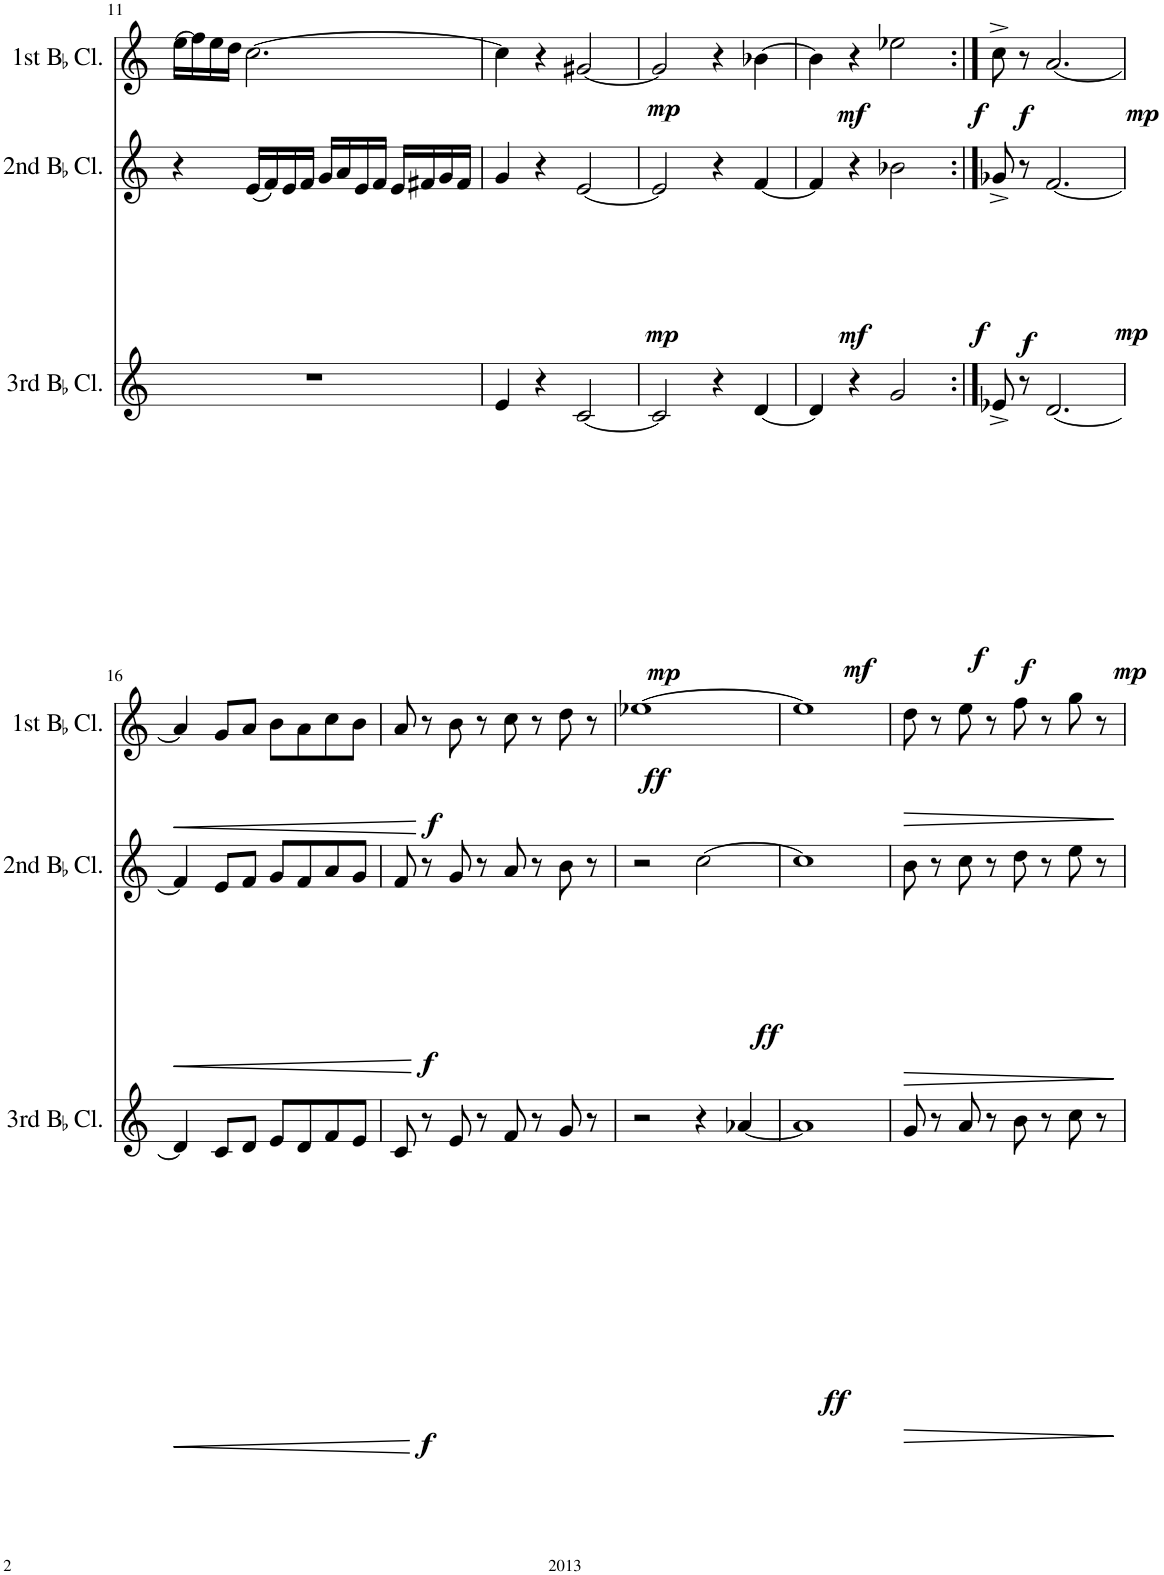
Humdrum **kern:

**kern	**dynam	**kern	**dynam	**kern	**dynam
*part3	*part3	*part2	*part2	*part1	*part1
*staff3	*staff3	*staff2	*staff2	*staff1	*staff1
*I"3rd BaccidentalFlat Clarinet	*	*I"2nd BaccidentalFlat Clarinet	*	*I"1st BaccidentalFlat Clarinet	*
*I'3rd BaccidentalFlat Cl.	*	*I'2nd BaccidentalFlat Cl.	*	*I'1st BaccidentalFlat Cl.	*
!!LO:PB:g=z
*clefG2	*	*clefG2	*	*clefG2	*
*Trd1c2	*	*Trd1c2	*	*Trd1c2	*
*k[]	*	*k[]	*	*k[]	*
*	*	*	*	*M4/4	*
=11	=11	=11	=11	=11	=11
1r	.	4r	.	(16ee\LL	.
.	.	.	.	16ff\)	.
.	.	.	.	16ee\	.
.	.	.	.	16dd\JJ	.
.	.	(16e/LL	.	[2.cc\	.
.	.	16f/)	.	.	.
.	.	16e/	.	.	.
.	.	16f/JJ	.	.	.
.	.	16g/LL	.	.	.
.	.	16a/	.	.	.
.	.	16e/	.	.	.
.	.	16f/JJ	.	.	.
.	.	16e/LL	.	.	.
.	.	16f#X/	.	.	.
.	.	16g/	.	.	.
.	.	16f#/JJ	.	.	.
=12	=12	=12	=12	=12	=12
4e/	.	4g/	.	4cc\]	.
4r	.	4r	.	4r	.
!	!LO:DY:b	!	!LO:DY:b	!	!LO:DY:b
[2c/	mp	[2e/	mp	[2g#X/	mp
=13	=13	=13	=13	=13	=13
2c/]	.	2e/]	.	2g#/]	.
4r	.	4r	.	4r	.
!	!LO:DY:b	!	!LO:DY:b	!	!LO:DY:b
[4d/	mf	[4f/	mf	[4b-X\	mf
=14	=14	=14	=14	=14	=14
4d/]	.	4f/]	.	4b-\]	.
4r	.	4r	.	4r	.
!	!LO:DY:b	!	!LO:DY:b	!	!LO:DY:b
2g/	f	2b-X\	f	2ee-X\	f
=15:|!	=15:|!	=15:|!	=15:|!	=15:|!	=15:|!
!	!LO:DY:b	!	!LO:DY:b	!	!LO:DY:b
8e-X^/	f	8g-X^/	f	8cc^\	f
8r	.	8r	.	8r	.
!	!LO:DY:b	!	!LO:DY:b	!	!LO:DY:b
[2.d/	mp	[2.f/	mp	[2.a/	mp
!!LO:LB:g=z
=16	=16	=16	=16	=16	=16
!	!LO:HP:b	!	!LO:HP:b	!	!LO:HP:b
4d/]	<	4f/]	<	4a/]	<
8c/L	.	8e/L	.	8g/L	.
8d/J	.	8f/J	.	8a/J	.
8e/L	.	8g/L	.	8b\L	.
8d/	.	8f/	.	8a\	.
8f/	.	8a/	.	8cc\	.
8e/J	.	8g/J	.	8b\J	.
.	[	.	[	.	[
=17	=17	=17	=17	=17	=17
!	!LO:DY:b	!	!LO:DY:b	!	!LO:DY:b
8c/	f	8f/	f	8a/	f
8r	.	8r	.	8r	.
8e/	.	8g/	.	8b\	.
8r	.	8r	.	8r	.
8f/	.	8a/	.	8cc\	.
8r	.	8r	.	8r	.
8g/	.	8b\	.	8dd\	.
8r	.	8r	.	8r	.
=18	=18	=18	=18	=18	=18
!	!	!	!	!	!LO:DY:b
2r	.	2r	.	[1ee-X	ff
!	!	!	!LO:DY:b	!	!
4r	.	[2cc\	ff	.	.
!	!LO:DY:b	!	!	!	!
[4a-X/	ff	.	.	.	.
=19	=19	=19	=19	=19	=19
1a-]	.	1cc]	.	1ee-]	.
=20	=20	=20	=20	=20	=20
!	!LO:HP:b	!	!LO:HP:b	!	!LO:HP:b
8g/	>	8b\	>	8dd\	>
8r	.	8r	.	8r	.
8a/	.	8cc\	.	8ee\	.
8r	.	8r	.	8r	.
8b\	.	8dd\	.	8ff\	.
8r	.	8r	.	8r	.
8cc\	.	8ee\	.	8gg\	.
8r	.	8r	.	8r	.
.	]	.	]	.	]
=	=	=	=	=	=
*-	*-	*-	*-	*-	*-
